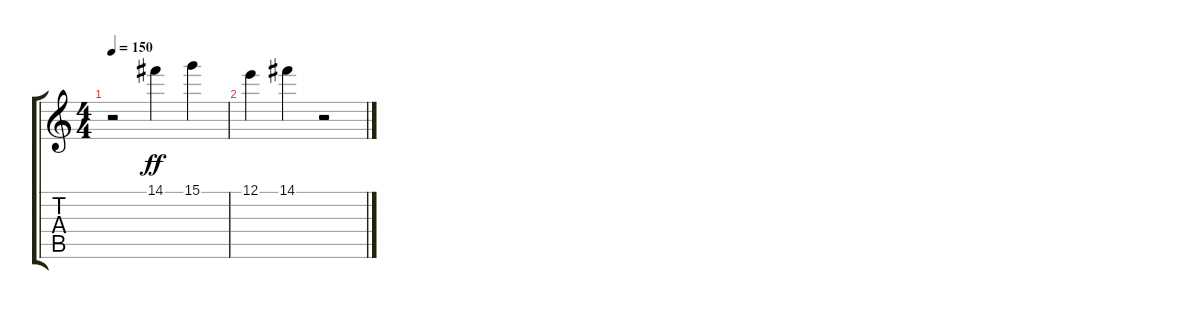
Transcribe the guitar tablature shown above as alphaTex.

\track "" {instrument overdrivenguitar}
\staff {score tabs}
\tuning (E4 B3 G3 D3 A2 E2) {hide}
\ts (4 4)
\tempo 150
\clef g2
\ks c
r.2{dy ff} 14.1.4 15.1.4 |
12.1.4 14.1.4 r.2
